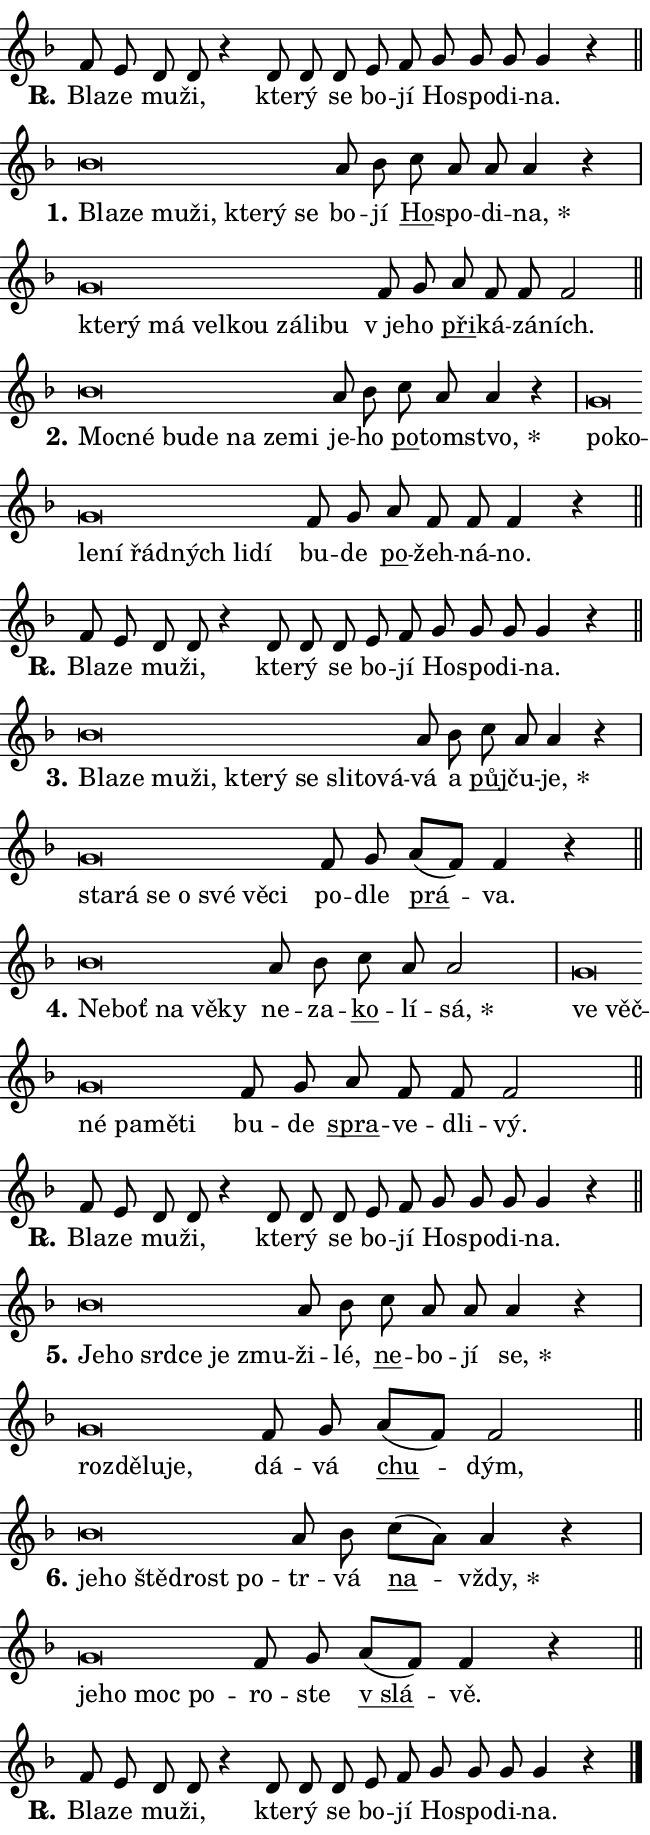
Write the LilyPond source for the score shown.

\version "2.24.0"
\header { tagline = "" }
\paper {
  indent = 0\cm
  top-margin = 0\cm
  right-margin = 0.13\cm % to fit lyric hyphens
  bottom-margin = 0\cm
  left-margin = 0\cm
  paper-width = 11\cm
  page-breaking = #ly:one-page-breaking
  system-system-spacing.basic-distance = #11
  score-system-spacing.basic-distance = #11
  ragged-last = ##f
}


%% Author: Thomas Morley
%% https://lists.gnu.org/archive/html/lilypond-user/2020-05/msg00002.html
#(define (line-position grob)
"Returns position of @var[grob} in current system:
   @code{'start}, if at first time-step
   @code{'end}, if at last time-step
   @code{'middle} otherwise
"
  (let* ((col (ly:item-get-column grob))
         (ln (ly:grob-object col 'left-neighbor))
         (rn (ly:grob-object col 'right-neighbor))
         (col-to-check-left (if (ly:grob? ln) ln col))
         (col-to-check-right (if (ly:grob? rn) rn col))
         (break-dir-left
           (and
             (ly:grob-property col-to-check-left 'non-musical #f)
             (ly:item-break-dir col-to-check-left)))
         (break-dir-right
           (and
             (ly:grob-property col-to-check-right 'non-musical #f)
             (ly:item-break-dir col-to-check-right))))
        (cond ((eqv? 1 break-dir-left) 'start)
              ((eqv? -1 break-dir-right) 'end)
              (else 'middle))))

#(define (tranparent-at-line-position vctor)
  (lambda (grob)
  "Relying on @code{line-position} select the relevant enry from @var{vctor}.
Used to determine transparency,"
    (case (line-position grob)
      ((end) (not (vector-ref vctor 0)))
      ((middle) (not (vector-ref vctor 1)))
      ((start) (not (vector-ref vctor 2))))))

noteHeadBreakVisibility =
#(define-music-function (break-visibility)(vector?)
"Makes @code{NoteHead}s transparent relying on @var{break-visibility}"
#{
  \override NoteHead.transparent =
    #(tranparent-at-line-position break-visibility)
#})

#(define delete-ledgers-for-transparent-note-heads
  (lambda (grob)
    "Reads whether a @code{NoteHead} is transparent.
If so this @code{NoteHead} is removed from @code{'note-heads} from
@var{grob}, which is supposed to be @code{LedgerLineSpanner}.
As a result ledgers are not printed for this @code{NoteHead}"
    (let* ((nhds-array (ly:grob-object grob 'note-heads))
           (nhds-list
             (if (ly:grob-array? nhds-array)
                 (ly:grob-array->list nhds-array)
                 '()))
           ;; Relies on the transparent-property being done before
           ;; Staff.LedgerLineSpanner.after-line-breaking is executed.
           ;; This is fragile ...
           (to-keep
             (remove
               (lambda (nhd)
                 (ly:grob-property nhd 'transparent #f))
               nhds-list)))
      ;; TODO find a better method to iterate over grob-arrays, similiar
      ;; to filter/remove etc for lists
      ;; For now rebuilt from scratch
      (set! (ly:grob-object grob 'note-heads)  '())
      (for-each
        (lambda (nhd)
          (ly:pointer-group-interface::add-grob grob 'note-heads nhd))
        to-keep))))

squashNotes = {
  \override NoteHead.X-extent = #'(-0.2 . 0.2)
  \override NoteHead.Y-extent = #'(-0.75 . 0)
  \override NoteHead.stencil =
    #(lambda (grob)
       (let ((pos (ly:grob-property grob 'staff-position)))
         (begin
           (if (< pos -7) (display "ERROR: Lower brevis then expected\n") (display ""))
           (if (<= pos -6) ly:text-interface::print ly:note-head::print))))
}
unSquashNotes = {
  \revert NoteHead.X-extent
  \revert NoteHead.Y-extent
  \revert NoteHead.stencil
}

hideNotes = \noteHeadBreakVisibility #begin-of-line-visible
unHideNotes = \noteHeadBreakVisibility #all-visible

% work-around for resetting accidentals
% https://lilypond.org/doc/v2.23/Documentation/notation/displaying-rhythms#unmetered-music
cadenzaMeasure = {
  \cadenzaOff
  \partial 1024 s1024
  \cadenzaOn
}

#(define-markup-command (accent layout props text) (markup?)
  "Underline accented syllable"
  (interpret-markup layout props
    #{\markup \override #'(offset . 4.3) \underline { #text }#}))

responsum = \markup \concat {
  "R" \hspace #-1.05 \path #0.1 #'((moveto 0 0.07) (lineto 0.9 0.8)) \hspace #0.05 "."
}

spaceSize = #0.6828661417322834 % exact space size for TeX Gyre Schola

\layout {
  \context {
    \Staff
    \remove "Time_signature_engraver"
    \override LedgerLineSpanner.after-line-breaking = #delete-ledgers-for-transparent-note-heads
  }
  \context {
    \Lyrics {
      \override LyricSpace.minimum-distance = \spaceSize
      \override LyricText.font-name = #"TeX Gyre Schola"
      \override LyricText.font-size = 1
      \override StanzaNumber.font-name = #"TeX Gyre Schola Bold"
      \override StanzaNumber.font-size = 1
    }
  }
  \context {
    \Score 
    \override NoteHead.text =
      #(lambda (grob) 
        (let ((pos (ly:grob-property grob 'staff-position)))
          #{\markup {
            \combine
              \halign #-0.55 \raise #(if (= pos -6) 0 0.5) \override #'(thickness . 2) \draw-line #'(3.2 . 0)
              \musicglyph "noteheads.sM1"
          }#}))
  }
}

% magnetic-lyrics.ily
%
%   written by
%     Jean Abou Samra <jean@abou-samra.fr>
%     Werner Lemberg <wl@gnu.org>
%
%   adapted by
%     Jiri Hon <jiri.hon@gmail.com>
%
% Version 2022-Apr-15

% https://www.mail-archive.com/lilypond-user@gnu.org/msg149350.html

#(define (Left_hyphen_pointer_engraver context)
   "Collect syllable-hyphen-syllable occurrences in lyrics and store
them in properties.  This engraver only looks to the left.  For
example, if the lyrics input is @code{foo -- bar}, it does the
following.

@itemize @bullet
@item
Set the @code{text} property of the @code{LyricHyphen} grob between
@q{foo} and @q{bar} to @code{foo}.

@item
Set the @code{left-hyphen} property of the @code{LyricText} grob with
text @q{foo} to the @code{LyricHyphen} grob between @q{foo} and
@q{bar}.
@end itemize

Use this auxiliary engraver in combination with the
@code{lyric-@/text::@/apply-@/magnetic-@/offset!} hook."
   (let ((hyphen #f)
         (text #f))
     (make-engraver
      (acknowledgers
       ((lyric-syllable-interface engraver grob source-engraver)
        (set! text grob)))
      (end-acknowledgers
       ((lyric-hyphen-interface engraver grob source-engraver)
        ;(when (not (grob::has-interface grob 'lyric-space-interface))
          (set! hyphen grob)));)
      ((stop-translation-timestep engraver)
       (when (and text hyphen)
         (ly:grob-set-object! text 'left-hyphen hyphen))
       (set! text #f)
       (set! hyphen #f)))))

#(define (lyric-text::apply-magnetic-offset! grob)
   "If the space between two syllables is less than the value in
property @code{LyricText@/.details@/.squash-threshold}, move the right
syllable to the left so that it gets concatenated with the left
syllable.

Use this function as a hook for
@code{LyricText@/.after-@/line-@/breaking} if the
@code{Left_@/hyphen_@/pointer_@/engraver} is active."
   (let ((hyphen (ly:grob-object grob 'left-hyphen #f)))
     (when hyphen
       (let ((left-text (ly:spanner-bound hyphen LEFT)))
         (when (grob::has-interface left-text 'lyric-syllable-interface)
           (let* ((common (ly:grob-common-refpoint grob left-text X))
                  (this-x-ext (ly:grob-extent grob common X))
                  (left-x-ext
                   (begin
                     ;; Trigger magnetism for left-text.
                     (ly:grob-property left-text 'after-line-breaking)
                     (ly:grob-extent left-text common X)))
                  ;; `delta` is the gap width between two syllables.
                  (delta (- (interval-start this-x-ext)
                            (interval-end left-x-ext)))
                  (details (ly:grob-property grob 'details))
                  (threshold (assoc-get 'squash-threshold details 0.2)))
             (when (< delta threshold)
               (let* (;; We have to manipulate the input text so that
                      ;; ligatures crossing syllable boundaries are not
                      ;; disabled.  For languages based on the Latin
                      ;; script this is essentially a beautification.
                      ;; However, for non-Western scripts it can be a
                      ;; necessity.
                      (lt (ly:grob-property left-text 'text))
                      (rt (ly:grob-property grob 'text))
                      (is-space (grob::has-interface hyphen 'lyric-space-interface))
                      (space (if is-space " " ""))
                      (extra-delta (if is-space spaceSize 0))
                      ;; Append new syllable.
                      (ltrt-space (if (and (string? lt) (string? rt))
                                (string-append lt space rt)
                                (make-concat-markup (list lt space rt))))
                      ;; Right-align `ltrt` to the right side.
                      (ltrt-space-markup (grob-interpret-markup
                               grob
                               (make-translate-markup
                                (cons (interval-length this-x-ext) 0)
                                (make-right-align-markup ltrt-space)))))
                 (begin
                   ;; Don't print `left-text`.
                   (ly:grob-set-property! left-text 'stencil #f)
                   ;; Set text and stencil (which holds all collected
                   ;; syllables so far) and shift it to the left.
                   (ly:grob-set-property! grob 'text ltrt-space)
                   (ly:grob-set-property! grob 'stencil ltrt-space-markup)
                   (ly:grob-translate-axis! grob (- (- delta extra-delta)) X))))))))))


#(define (lyric-hyphen::displace-bounds-first grob)
   ;; Make very sure this callback isn't triggered too early.
   (let ((left (ly:spanner-bound grob LEFT))
         (right (ly:spanner-bound grob RIGHT)))
     (ly:grob-property left 'after-line-breaking)
     (ly:grob-property right 'after-line-breaking)
     (ly:lyric-hyphen::print grob)))

squashThreshold = #0.4

\layout {
  \context {
    \Lyrics
    \consists #Left_hyphen_pointer_engraver
    \override LyricText.after-line-breaking =
      #lyric-text::apply-magnetic-offset!
    \override LyricHyphen.stencil = #lyric-hyphen::displace-bounds-first
    \override LyricText.details.squash-threshold = \squashThreshold
    \override LyricHyphen.minimum-distance = 0
    \override LyricHyphen.minimum-length = \squashThreshold
  }
}

squashText = \override LyricText.details.squash-threshold = 9999
unSquashText = \override LyricText.details.squash-threshold = \squashThreshold

leftText = \override LyricText.self-alignment-X = #LEFT
unLeftText = \revert LyricText.self-alignment-X

starOffset = #(lambda (grob) 
                (let ((x_offset (ly:self-alignment-interface::aligned-on-x-parent grob)))
                  (if (= x_offset 0) 0 (+ x_offset 1.2))))

star = #(define-music-function (syllable)(string?)
"Append star separator at the end of a syllable"
#{
  \once \override LyricText.X-offset = #starOffset
  \lyricmode { \markup {
    #syllable
    \override #'((font-name . "TeX Gyre Schola Bold")) \hspace #0.2 \lower #0.65 \larger "*"
  } }
#})

starAccent = #(define-music-function (syllable)(string?)
"Append star separator at the end of a syllable and make accent"
#{
  \once \override LyricText.X-offset = #starOffset
  \lyricmode { \markup {
    \accent #syllable
    \override #'((font-name . "TeX Gyre Schola Bold")) \hspace #0.2 \lower #0.65 \larger "*"
  } }
#})

breath = #(define-music-function (syllable)(string?)
"Append breathing indicator at the end of a syllable"
#{
  \lyricmode { \markup { #syllable "+" } }
#})

optionalBreath = #(define-music-function (syllable)(string?)
"Append optional breathing indicator at the end of a syllable"
#{
  \lyricmode { \markup { #syllable "(+)" } }
#})


\score {
    <<
        \new Voice = "melody" { \cadenzaOn \key f \major \relative { f'8 e d d r4 \bar "" d8 d d \bar "" e f \bar "" g g g g4 r \cadenzaMeasure \bar "||" \break } }
        \new Lyrics \lyricsto "melody" { \lyricmode { \set stanza = \responsum
Bla -- ze mu -- ži, kte -- rý se bo -- jí Ho -- spo -- di -- na. } }
    >>
    \layout {}
}

\score {
    <<
        \new Voice = "melody" { \cadenzaOn \key f \major \relative { \squashNotes bes'\breve*1/16 \hideNotes \breve*1/16 \bar "" \breve*1/16 \bar "" \breve*1/16 \bar "" \breve*1/16 \bar "" \breve*1/16 \breve*1/16 \bar "" \unHideNotes \unSquashNotes a8 bes \bar "" c a a a4 r \cadenzaMeasure \bar "|" \squashNotes g\breve*1/16 \hideNotes \breve*1/16 \bar "" \breve*1/16 \bar "" \breve*1/16 \bar "" \breve*1/16 \bar "" \breve*1/16 \bar "" \breve*1/16 \breve*1/16 \bar "" \unHideNotes \unSquashNotes f8 g \bar "" a f f f2 \cadenzaMeasure \bar "||" \break } }
        \new Lyrics \lyricsto "melody" { \lyricmode { \set stanza = "1."
\leftText Bla -- \squashText ze mu -- ži, kte -- rý se \unLeftText \unSquashText bo -- jí \markup \accent Ho -- spo -- di -- \star na, \leftText kte -- \squashText rý má vel -- kou zá -- li -- bu \unLeftText \unSquashText "v je" -- ho \markup \accent při -- ká -- zá -- ních. } }
    >>
    \layout {}
}

\score {
    <<
        \new Voice = "melody" { \cadenzaOn \key f \major \relative { \squashNotes bes'\breve*1/16 \hideNotes \breve*1/16 \bar "" \breve*1/16 \bar "" \breve*1/16 \bar "" \breve*1/16 \bar "" \breve*1/16 \breve*1/16 \bar "" \unHideNotes \unSquashNotes a8 bes \bar "" c a a4 r \cadenzaMeasure \bar "|" \squashNotes g\breve*1/16 \hideNotes \breve*1/16 \bar "" \breve*1/16 \bar "" \breve*1/16 \bar "" \breve*1/16 \bar "" \breve*1/16 \bar "" \breve*1/16 \breve*1/16 \bar "" \unHideNotes \unSquashNotes f8 g \bar "" a f f f4 r \cadenzaMeasure \bar "||" \break } }
        \new Lyrics \lyricsto "melody" { \lyricmode { \set stanza = "2."
\leftText Moc -- \squashText né bu -- de na ze -- mi \unLeftText \unSquashText je -- ho \markup \accent po -- tom -- \star stvo, \leftText po -- \squashText ko -- le -- ní řád -- ných li -- dí \unLeftText \unSquashText bu -- de \markup \accent po -- žeh -- ná -- no. } }
    >>
    \layout {}
}

\score {
    <<
        \new Voice = "melody" { \cadenzaOn \key f \major \relative { f'8 e d d r4 \bar "" d8 d d \bar "" e f \bar "" g g g g4 r \cadenzaMeasure \bar "||" \break } }
        \new Lyrics \lyricsto "melody" { \lyricmode { \set stanza = \responsum
Bla -- ze mu -- ži, kte -- rý se bo -- jí Ho -- spo -- di -- na. } }
    >>
    \layout {}
}

\score {
    <<
        \new Voice = "melody" { \cadenzaOn \key f \major \relative { \squashNotes bes'\breve*1/16 \hideNotes \breve*1/16 \bar "" \breve*1/16 \bar "" \breve*1/16 \bar "" \breve*1/16 \bar "" \breve*1/16 \bar "" \breve*1/16 \bar "" \breve*1/16 \bar "" \breve*1/16 \breve*1/16 \bar "" \unHideNotes \unSquashNotes a8 bes \bar "" c a a4 r \cadenzaMeasure \bar "|" \squashNotes g\breve*1/16 \hideNotes \breve*1/16 \bar "" \breve*1/16 \bar "" \breve*1/16 \bar "" \breve*1/16 \bar "" \breve*1/16 \breve*1/16 \bar "" \unHideNotes \unSquashNotes f8 g \bar "" a[( f)] f4 r \cadenzaMeasure \bar "||" \break } }
        \new Lyrics \lyricsto "melody" { \lyricmode { \set stanza = "3."
\leftText Bla -- \squashText ze mu -- ži, kte -- rý se sli -- to -- vá -- \unLeftText \unSquashText vá a \markup \accent půj -- ču -- \star je, \leftText sta -- \squashText rá se o své vě -- ci \unLeftText \unSquashText po -- dle \markup \accent prá -- va. } }
    >>
    \layout {}
}

\score {
    <<
        \new Voice = "melody" { \cadenzaOn \key f \major \relative { \squashNotes bes'\breve*1/16 \hideNotes \breve*1/16 \bar "" \breve*1/16 \bar "" \breve*1/16 \breve*1/16 \bar "" \unHideNotes \unSquashNotes a8 bes \bar "" c a a2 \cadenzaMeasure \bar "|" \squashNotes g\breve*1/16 \hideNotes \breve*1/16 \bar "" \breve*1/16 \bar "" \breve*1/16 \bar "" \breve*1/16 \breve*1/16 \bar "" \unHideNotes \unSquashNotes f8 g \bar "" a f f f2 \cadenzaMeasure \bar "||" \break } }
        \new Lyrics \lyricsto "melody" { \lyricmode { \set stanza = "4."
\leftText Ne -- \squashText boť na vě -- ky \unLeftText \unSquashText ne -- za -- \markup \accent ko -- lí -- \star sá, \leftText ve \squashText věč -- né pa -- mě -- ti \unLeftText \unSquashText bu -- de \markup \accent spra -- ve -- dli -- vý. } }
    >>
    \layout {}
}

\score {
    <<
        \new Voice = "melody" { \cadenzaOn \key f \major \relative { f'8 e d d r4 \bar "" d8 d d \bar "" e f \bar "" g g g g4 r \cadenzaMeasure \bar "||" \break } }
        \new Lyrics \lyricsto "melody" { \lyricmode { \set stanza = \responsum
Bla -- ze mu -- ži, kte -- rý se bo -- jí Ho -- spo -- di -- na. } }
    >>
    \layout {}
}

\score {
    <<
        \new Voice = "melody" { \cadenzaOn \key f \major \relative { \squashNotes bes'\breve*1/16 \hideNotes \breve*1/16 \bar "" \breve*1/16 \bar "" \breve*1/16 \bar "" \breve*1/16 \breve*1/16 \bar "" \unHideNotes \unSquashNotes a8 bes \bar "" c a a a4 r \cadenzaMeasure \bar "|" \squashNotes g\breve*1/16 \hideNotes \breve*1/16 \bar "" \breve*1/16 \breve*1/16 \bar "" \unHideNotes \unSquashNotes f8 g \bar "" a[( f)] f2 \cadenzaMeasure \bar "||" \break } }
        \new Lyrics \lyricsto "melody" { \lyricmode { \set stanza = "5."
\leftText Je -- \squashText ho srd -- ce je zmu -- \unLeftText \unSquashText ži -- lé, \markup \accent ne -- bo -- jí \star se, \leftText roz -- \squashText dě -- lu -- je, \unLeftText \unSquashText dá -- vá \markup \accent chu -- dým, } }
    >>
    \layout {}
}

\score {
    <<
        \new Voice = "melody" { \cadenzaOn \key f \major \relative { \squashNotes bes'\breve*1/16 \hideNotes \breve*1/16 \bar "" \breve*1/16 \bar "" \breve*1/16 \breve*1/16 \bar "" \unHideNotes \unSquashNotes a8 bes \bar "" c[( a)] a4 r \cadenzaMeasure \bar "|" \squashNotes g\breve*1/16 \hideNotes \breve*1/16 \bar "" \breve*1/16 \breve*1/16 \bar "" \unHideNotes \unSquashNotes f8 g \bar "" a[( f)] f4 r \cadenzaMeasure \bar "||" \break } }
        \new Lyrics \lyricsto "melody" { \lyricmode { \set stanza = "6."
\leftText je -- \squashText ho ště -- drost po -- \unLeftText \unSquashText tr -- vá \markup \accent na -- \star vždy, \leftText je -- \squashText ho moc po -- \unLeftText \unSquashText ro -- ste \markup \accent "v slá" -- vě. } }
    >>
    \layout {}
}

\score {
    <<
        \new Voice = "melody" { \cadenzaOn \key f \major \relative { f'8 e d d r4 \bar "" d8 d d \bar "" e f \bar "" g g g g4 r \cadenzaMeasure \bar "||" \break } \bar "|." }
        \new Lyrics \lyricsto "melody" { \lyricmode { \set stanza = \responsum
Bla -- ze mu -- ži, kte -- rý se bo -- jí Ho -- spo -- di -- na. } }
    >>
    \layout {}
}
